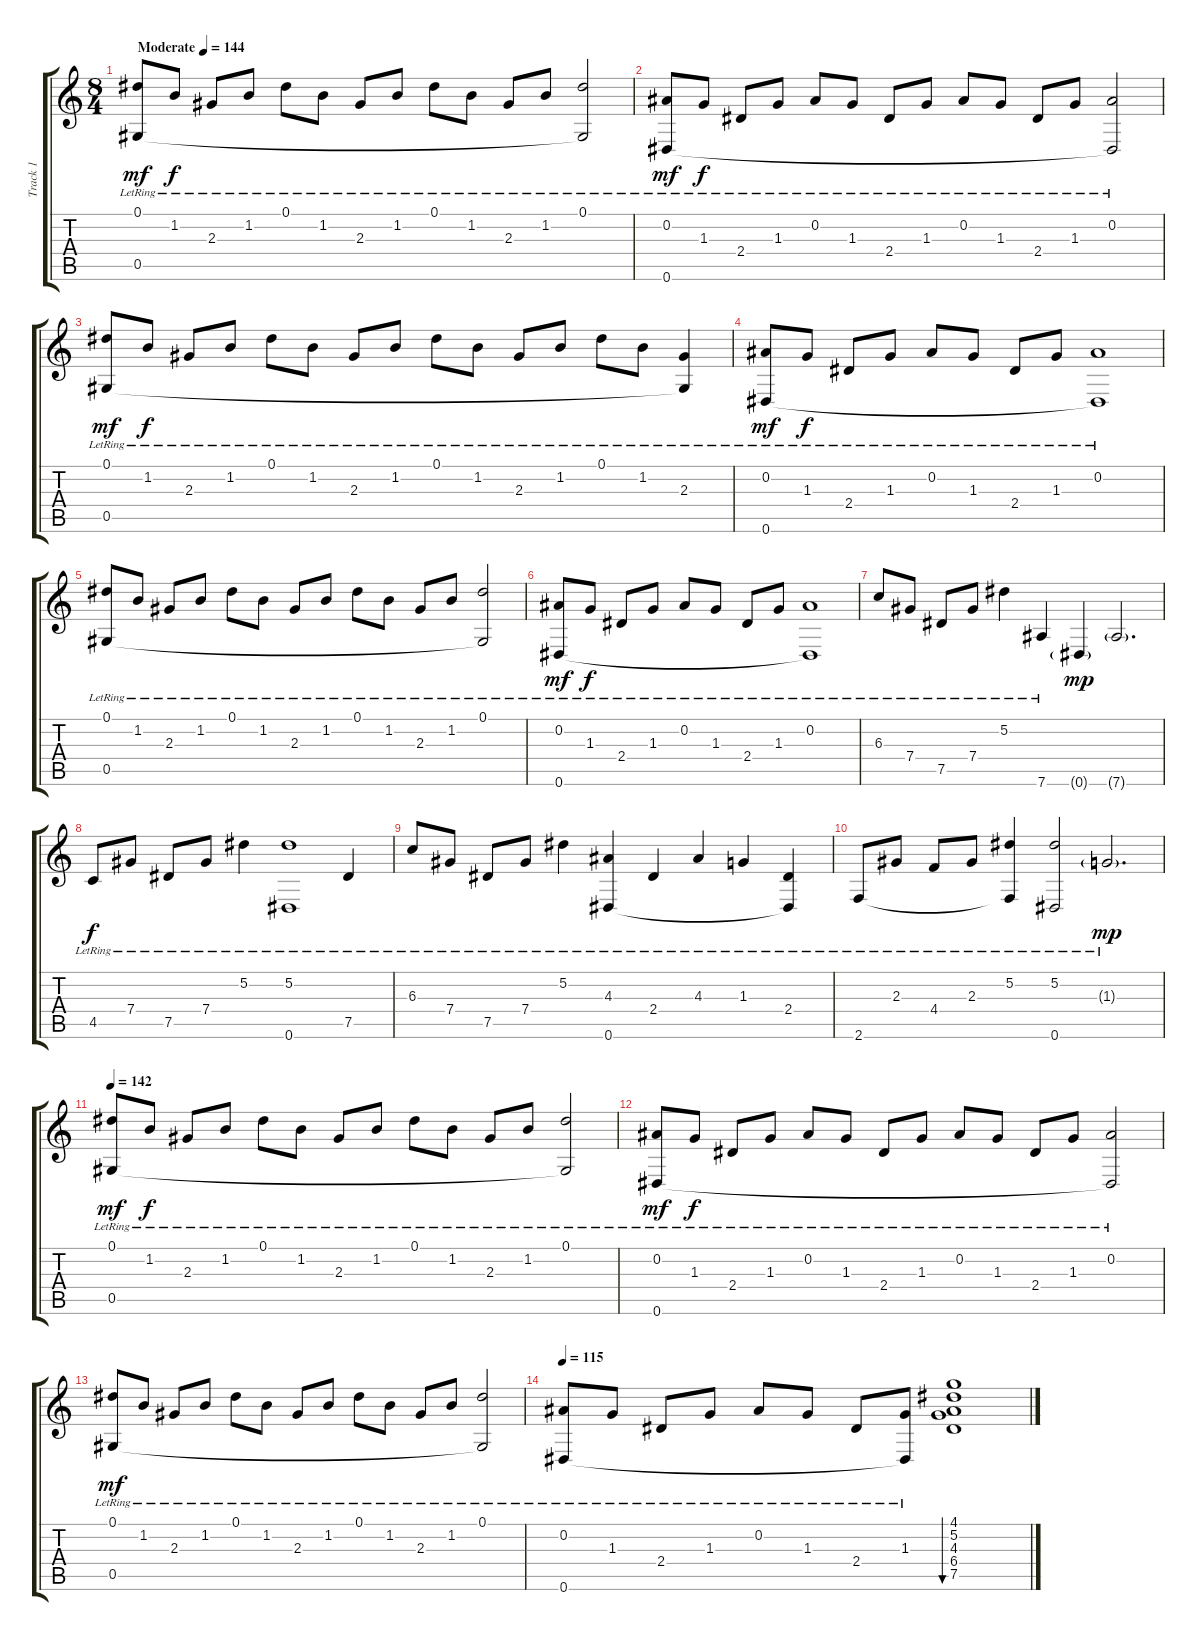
\track ("Track 1" "Track 1") {instrument acousticguitarsteel}
\staff {score tabs}
\tuning (Eb4 Bb3 Gb3 Db3 Ab2 Eb2) {hide}
\ts (8 4)
\tempo (144 "Moderate")
\clef g2
\ks c
(0.1{lr} 0.5).8{dy mf instrument acousticguitarsteel} 1.2{lr}.8{dy f} 2.3{lr}.8 1.2{lr}.8 0.1{lr}.8 1.2{lr}.8 2.3{lr}.8 1.2{lr}.8 0.1{lr}.8 1.2{lr}.8 2.3{lr}.8 1.2{lr}.8 (0.1{lr} 0.5{t}).2 |
(0.2{lr} 0.6).8{dy mf} 1.3{lr}.8{dy f} 2.4{lr}.8 1.3{lr}.8 0.2{lr}.8 1.3{lr}.8 2.4{lr}.8 1.3{lr}.8 0.2{lr}.8 1.3{lr}.8 2.4{lr}.8 1.3{lr}.8 (0.2{lr} 0.6{t}).2 |
(0.1{lr} 0.5).8{dy mf} 1.2{lr}.8{dy f} 2.3{lr}.8 1.2{lr}.8 0.1{lr}.8 1.2{lr}.8 2.3{lr}.8 1.2{lr}.8 0.1{lr}.8 1.2{lr}.8 2.3{lr}.8 1.2{lr}.8 0.1{lr}.8 1.2{lr}.8 (2.3{lr} 0.5{t}).4 |
(0.2{lr} 0.6).8{dy mf} 1.3{lr}.8{dy f} 2.4{lr}.8 1.3{lr}.8 0.2{lr}.8 1.3{lr}.8 2.4{lr}.8 1.3{lr}.8 (0.2{lr} 0.6{t}).1 |
(0.1{lr} 0.5).8 1.2{lr}.8 2.3{lr}.8 1.2{lr}.8 0.1{lr}.8 1.2{lr}.8 2.3{lr}.8 1.2{lr}.8 0.1{lr}.8 1.2{lr}.8 2.3{lr}.8 1.2{lr}.8 (0.1{lr} 0.5{t}).2 |
(0.2{lr} 0.6).8{dy mf} 1.3{lr}.8{dy f} 2.4{lr}.8 1.3{lr}.8 0.2{lr}.8 1.3{lr}.8 2.4{lr}.8 1.3{lr}.8 (0.2{lr} 0.6{t}).1 |
6.3{lr}.8 7.4{lr}.8 7.5{lr}.8 7.4{lr}.8 5.2{lr}.4 7.6{lr}.4 0.6{g}.4{dy mp} 7.6{g}.2{d} |
4.5{lr}.8{dy f} 7.4{lr}.8 7.5{lr}.8 7.4{lr}.8 5.2{lr}.4 (5.2{lr} 0.6{lr}).1 7.5{lr}.4 |
6.3{lr}.8 7.4{lr}.8 7.5{lr}.8 7.4{lr}.8 5.2{lr}.4 (4.3{lr} 0.6{lr}).4 2.4{lr}.4 4.3{lr}.4 1.3{lr}.4 (2.4{lr} 0.6{t}).4 |
2.6{lr}.8 2.3{lr}.8 4.4{lr}.8 2.3{lr}.8 (5.2{lr} 2.6{t}).4 (5.2{lr} 0.6{lr}).2 1.3{g lr}.2{d dy mp} |
\tempo 142
(0.1{lr} 0.5).8{dy mf} 1.2{lr}.8{dy f} 2.3{lr}.8 1.2{lr}.8 0.1{lr}.8 1.2{lr}.8 2.3{lr}.8 1.2{lr}.8 0.1{lr}.8 1.2{lr}.8 2.3{lr}.8 1.2{lr}.8 (0.1{lr} 0.5{t}).2 |
(0.2{lr} 0.6).8{dy mf} 1.3{lr}.8{dy f} 2.4{lr}.8 1.3{lr}.8 0.2{lr}.8 1.3{lr}.8 2.4{lr}.8 1.3{lr}.8 0.2{lr}.8 1.3{lr}.8 2.4{lr}.8 1.3{lr}.8 (0.2{lr} 0.6{t}).2 |
(0.1{lr} 0.5).8{dy mf} 1.2{lr}.8 2.3{lr}.8 1.2{lr}.8 0.1{lr}.8 1.2{lr}.8 2.3{lr}.8 1.2{lr}.8 0.1{lr}.8 1.2{lr}.8 2.3{lr}.8 1.2{lr}.8 (0.1{lr} 0.5{t}).2 |
\tempo 115
(0.2{lr} 0.6{lr}).8 1.3{lr}.8 2.4{lr}.8 1.3{lr}.8 0.2{lr}.8 1.3{lr}.8 2.4{lr}.8 (1.3{lr} 0.6{t}).8 (4.1 5.2 4.3 6.4 7.5).1{bu 480}
